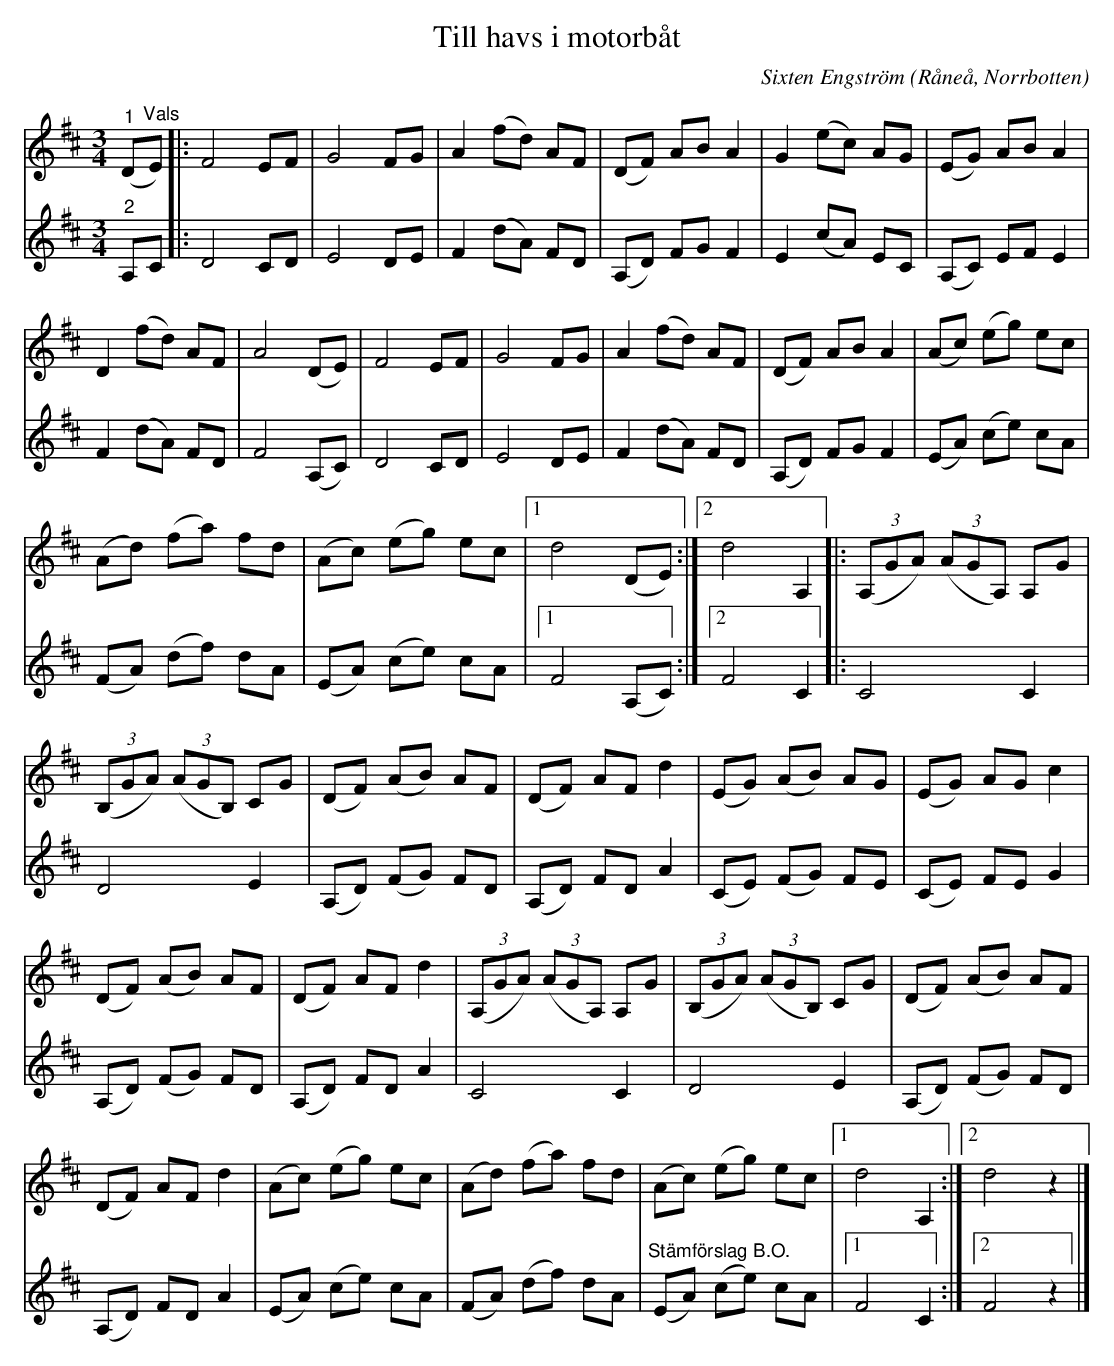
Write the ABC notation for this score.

X:1
T:Till havs i motorbåt
C:Sixten Engström
O:Råneå, Norrbotten
L:1/8
M:3/4
K:D
V:1
"^1" (D"^Vals"E) |: F4 EF | G4 FG | A2 (fd) AF | (DF) AB A2 | G2 (ec) AG | (EG) AB A2 |
D2 (fd) AF | A4 (DE) | F4 EF | G4 FG | A2 (fd) AF | (DF) AB A2 | (Ac) (eg) ec |
(Ad) (fa) fd | (Ac) (eg) ec |1 d4 (DE) :|2 d4 A,2 |: (3(A,GA) (3(AGA,) A,G |
(3(B,GA) (3(AGB,) CG | (DF) (AB) AF | (DF) AF d2 | (EG) (AB) AG | (EG) AG c2 |
(DF) (AB) AF | (DF) AF d2 | (3(A,GA) (3(AGA,) A,G | (3(B,GA) (3(AGB,) CG | (DF) (AB) AF |
(DF) AF d2 | (Ac) (eg) ec | (Ad) (fa) fd | (Ac) (eg) ec |1 d4 A,2 :|2 d4 z2 |]
V:2
"^2" A,C |: D4 CD | E4 DE | F2 (dA) FD | (A,D) FG F2 | E2 (cA) EC | (A,C) EF E2 |
F2 (dA) FD | F4 (A,C) | D4 CD | E4 DE | F2 (dA) FD | (A,D) FG F2 | (EA) (ce) cA |
(FA) (df) dA | (EA) (ce) cA |1 F4 (A,C) :|2 F4 C2 |: C4 C2 |
D4 E2 | (A,D) (FG) FD | (A,D) FD A2 | (CE) (FG) FE | (CE) FE G2 |
(A,D) (FG) FD | (A,D) FD A2 | C4 C2 | D4 E2 | (A,D) (FG) FD | (A,D) FD A2 |
(EA) (ce) cA | (FA) (df) dA |"^Stämförslag B.O." (EA) (ce) cA |1 F4 C2 :|2 F4 z2 |]
